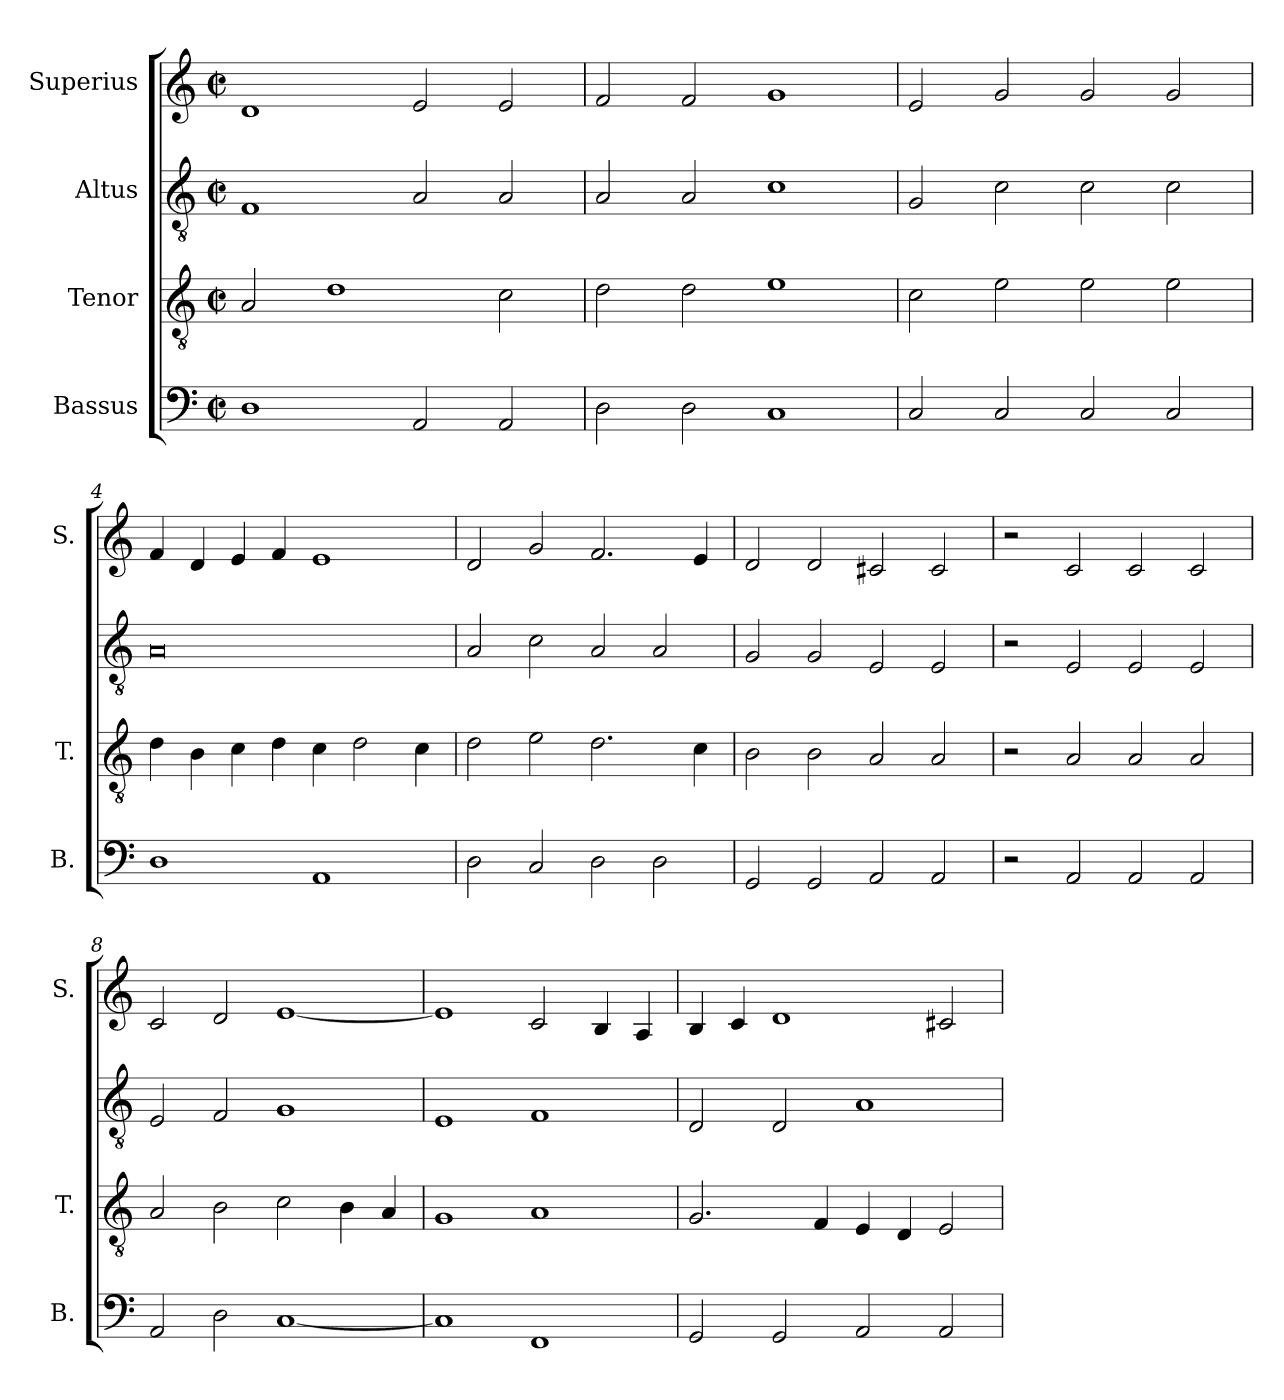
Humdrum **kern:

**kern	**kern	**kern	**kern
*part4	*part3	*part2	*part1
*staff4	*staff3	*staff2	*staff1
*I"Bassus	*I"Tenor	*I"Altus	*I"Superius
*I'B.	*I'T.	*	*I'S.
!!LO:PB:g=z
*clefF4	*clefGv2	*clefGv2	*clefG2
*	*ITrd7c12	*ITrd7c12	*
*k[]	*k[]	*k[]	*k[]
*C:	*C:	*C:	*C:
*M2/2	*M2/2	*M2/2	*M2/2
*met(c|)	*met(c|)	*met(c|)	*met(c|)
=1	=1	=1	=1
1Di	2AAi/	1FFi	1di
.	1Di	.	.
2AAi/	.	2AAi/	2ei/
2AAi/	2Ci\	2AAi/	2ei/
=2	=2	=2	=2
2Di\	2Di\	2AAi/	2fi/
2Di\	2Di\	2AAi/	2fi/
1Ci	1Ei	1Ci	1gi
=3	=3	=3	=3
2Ci/	2Ci\	2GGi/	2ei/
2Ci/	2Ei\	2Ci\	2gi/
2Ci/	2Ei\	2Ci\	2gi/
2Ci/	2Ei\	2Ci\	2gi/
=4	=4	=4	=4
1Di	4Di\	0AAi	4fi/
.	4BBi\	.	4di/
.	4Ci\	.	4ei/
.	4Di\	.	4fi/
1AAi	4Ci\	.	1ei
.	2Di\	.	.
.	4Ci\	.	.
!!LO:LB:g=z
=5	=5	=5	=5
2Di\	2Di\	2AAi/	2di/
2Ci/	2Ei\	2Ci\	2gi/
2Di\	2.Di\	2AAi/	2.fi/
2Di\	.	2AAi/	.
.	4Ci\	.	4ei/
=6	=6	=6	=6
2GGi/	2BBi\	2GGi/	2di/
2GGi/	2BBi\	2GGi/	2di/
2AAi/	2AAi/	2EEi/	2c#Xi/
2AAi/	2AAi/	2EEi/	2c#i/
=7	=7	=7	=7
2r	2r	2r	2r
2AAi/	2AAi/	2EEi/	2ci/
2AAi/	2AAi/	2EEi/	2ci/
2AAi/	2AAi/	2EEi/	2ci/
=8	=8	=8	=8
2AAi/	2AAi/	2EEi/	2ci/
2Di\	2BBi\	2FFi/	2di/
[<1Ci	2Ci\	1GGi	[<1ei
.	4BBi\	.	.
.	4AAi/	.	.
=9	=9	=9	=9
1Ci]	1GGi	1EEi	1ei]
1FFi	1AAi	1FFi	2ci/
.	.	.	4Bi/
.	.	.	4Ai/
!!LO:PB:g=z
=10	=10	=10	=10
2GGi/	2.GGi/	2DDi/	4Bi/
.	.	.	4ci/
2GGi/	.	2DDi/	1di
.	4FFi/	.	.
2AAi/	4EEi/	1AAi	.
.	4DDi/	.	.
2AAi/	2EEi/	.	2c#Xi/
=	=	=	=
*-	*-	*-	*-
